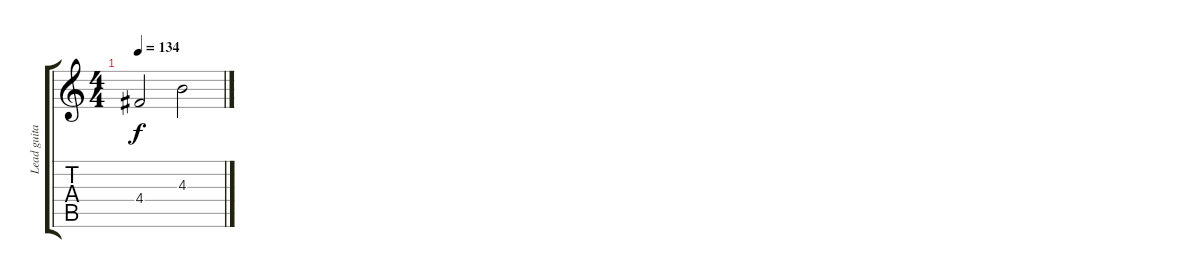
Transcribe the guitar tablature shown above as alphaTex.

\track ("Lead guitar" "Lead guita") {instrument overdrivenguitar}
\staff {score tabs}
\tuning (E4 B3 G3 D3 A2 E2) {hide}
\ts (4 4)
\tempo 134
\clef g2
\ks c
4.4.2{dy f} 4.3.2
